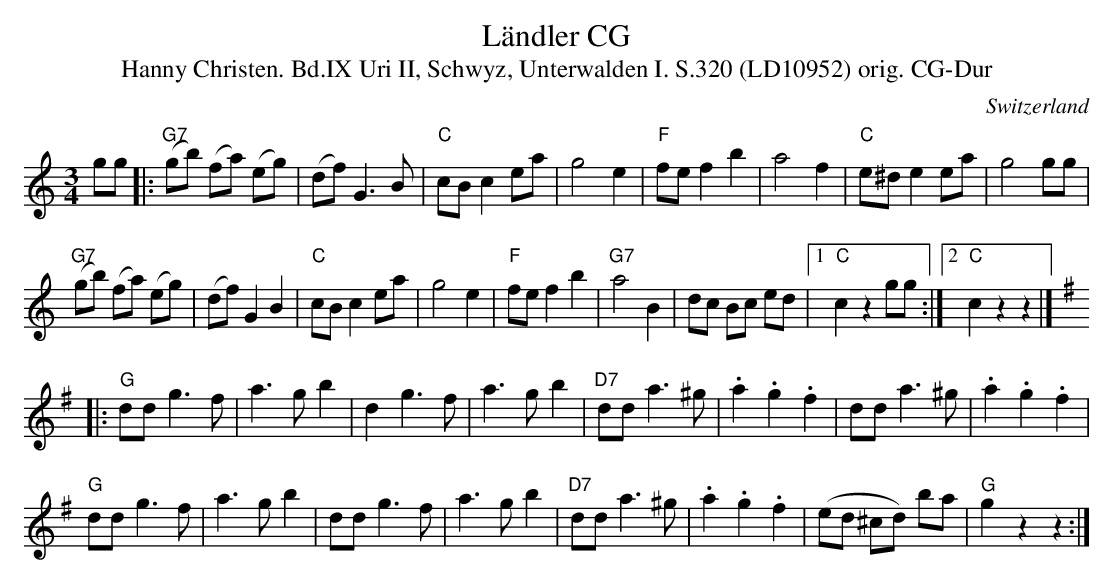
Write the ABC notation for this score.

X:1
T: L\"andler CG
T:Hanny Christen. Bd.IX Uri II, Schwyz, Unterwalden I. S.320 (LD10952) orig. CG-Dur
M:3/4
L:1/8
O:Switzerland
K:C major
gg |: "G7"(gb) (fa) (eg) | (df) G3 B | "C"cB c2 ea | g4 e2 | "F"fe f2 b2 | a4 f2 | "C"e^d e2 ea | g4 gg |
"G7"(gb) (fa) (eg) | (df) G2B2 | "C"cB c2 ea | g4 e2 | "F"fe f2 b2 | "G7"a4 B2 | dc Bc ed |1 "C"c2 z2 gg :|2 "C"c2 z2z2 |]
[K:G] |: "G"dd g3 f | a3 g b2 | d2 g3 f | a3 g b2 | "D7"dd a3 ^g | .a2 .g2 .f2 | dd a3 ^g | .a2 .g2. f2 |
"G"dd g3 f | a3 g b2 | dd g3 f | a3g b2 | "D7"dd a3 ^g | .a2 .g2 .f2 | (ed ^cd) ba | "G"g2 z2z2 :|
